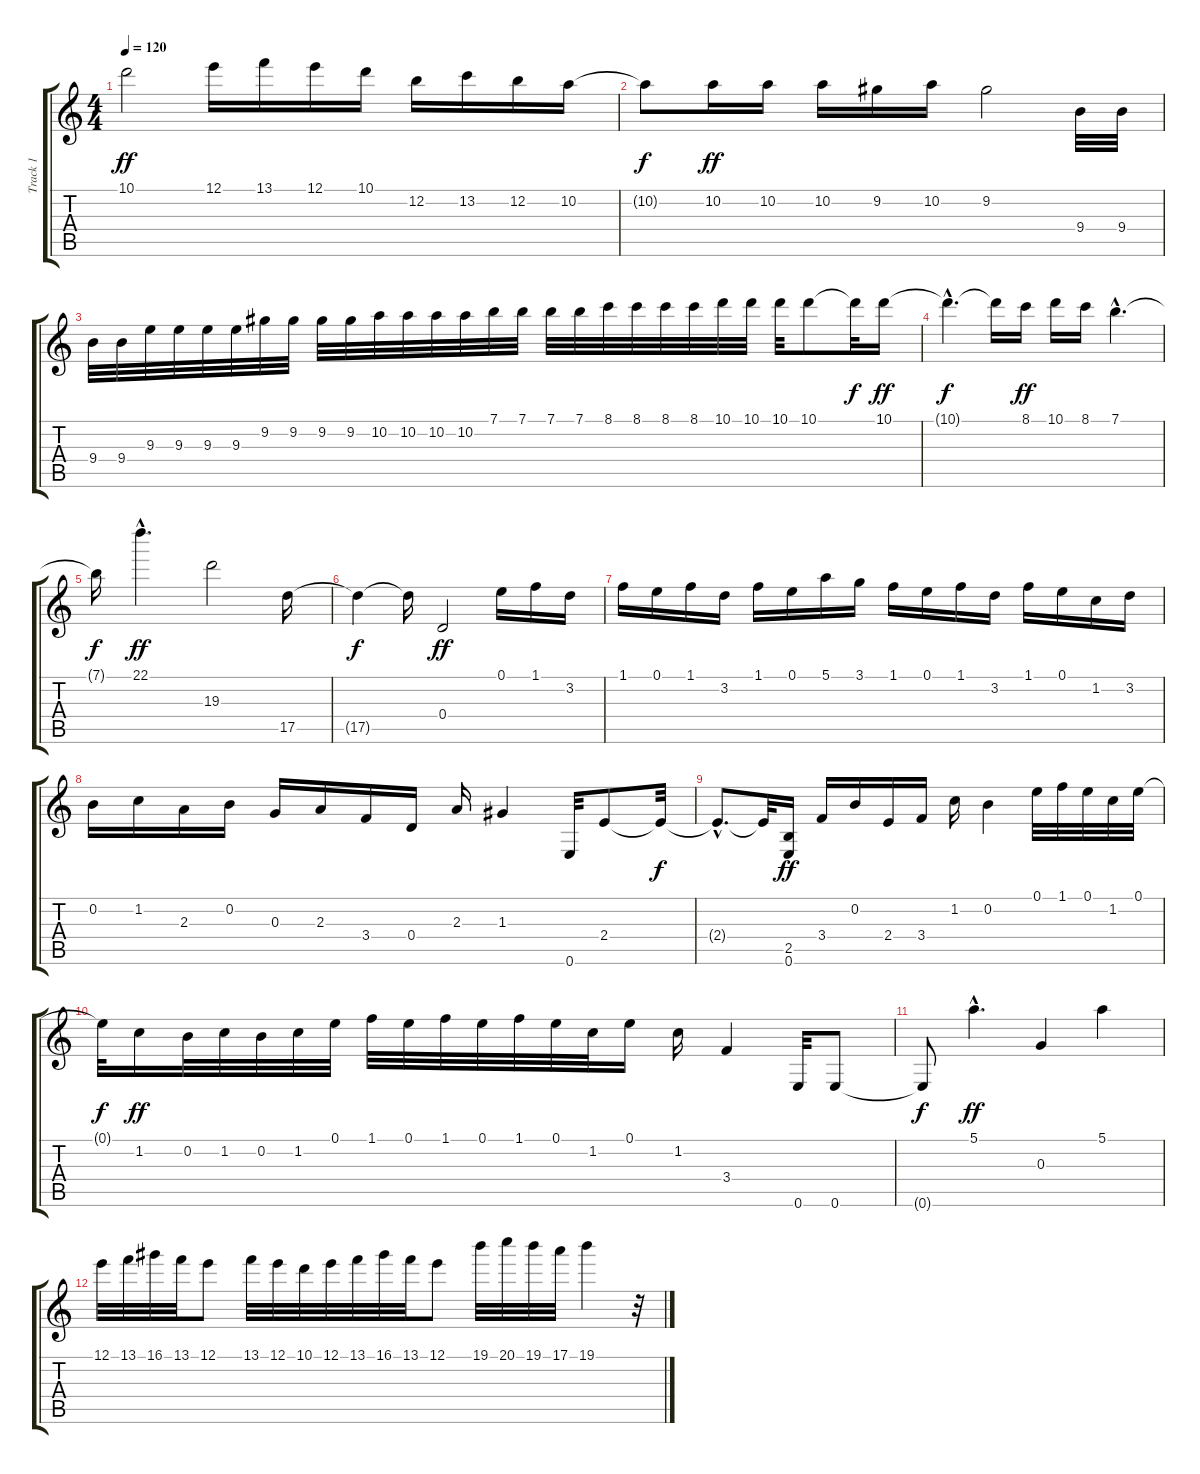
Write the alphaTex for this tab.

\track ("Track 1" "Track 1") {instrument electricguitarclean}
\staff {score tabs}
\tuning (E4 B3 G3 D3 A2 E2) {hide}
\ts (4 4)
\tempo 120
\clef g2
\ks c
10.1.2{dy ff instrument electricguitarclean} 12.1.16 13.1.16 12.1.16 10.1.16 12.2.16 13.2.16 12.2.16 10.2.16 |
10.2{t}.8{dy f} 10.2.16{dy ff} 10.2.16 10.2.16 9.2.16 10.2.16 9.2.2 9.4.32 9.4.32 |
9.4.32 9.4.32 9.3.32 9.3.32 9.3.32 9.3.32 9.2.32 9.2.32 9.2.32 9.2.32 10.2.32 10.2.32 10.2.32 10.2.32 7.1.32 7.1.32 7.1.32 7.1.32 8.1.32 8.1.32 8.1.32 8.1.32 10.1.32 10.1.32 10.1.32 10.1.8 10.1{t}.32{dy f} 10.1.16{dy ff} |
10.1{hac t}.4{d dy f} 10.1{t}.16 8.1.16{dy ff} 10.1.16 8.1.16 7.1{hac}.4{d} |
7.1{t}.16{dy f} 22.1{hac}.4{d dy ff} 19.3.2 17.5.16 |
17.5{t}.4{dy f} 17.5{t}.16 0.4.2{dy ff} 0.1.16 1.1.16 3.2.16 |
1.1.16 0.1.16 1.1.16 3.2.16 1.1.16 0.1.16 5.1.16 3.1.16 1.1.16 0.1.16 1.1.16 3.2.16 1.1.16 0.1.16 1.2.16 3.2.16 |
0.2.16 1.2.16 2.3.16 0.2.16 0.3.16 2.3.16 3.4.16 0.4.16 2.3.16 1.3.4 0.6.32 2.4.8 2.4{t}.32{dy f} |
2.4{hac t}.8{d} 2.4{t}.32 (2.5 0.6).16{dy ff} 3.4.16 0.2.16 2.4.16 3.4.16 1.2.16 0.2.4 0.1.32 1.1.32 0.1.32 1.2.32 0.1.32 |
0.1{t}.32{dy f} 1.2.16{dy ff} 0.2.32 1.2.32 0.2.32 1.2.32 0.1.32 1.1.32 0.1.32 1.1.32 0.1.32 1.1.32 0.1.32 1.2.32 0.1.16 1.2.16 3.4.4 0.6.32 0.6.8 |
0.6{t}.8{dy f} 5.1{hac}.4{d dy ff} 0.3.4 5.1.4 |
12.1.32 13.1.32 16.1.32 13.1.32 12.1.8 13.1.32 12.1.32 10.1.32 12.1.32 13.1.32 16.1.32 13.1.32 12.1.8 19.1.32 20.1.32 19.1.32 17.1.32 19.1.4 r.32
